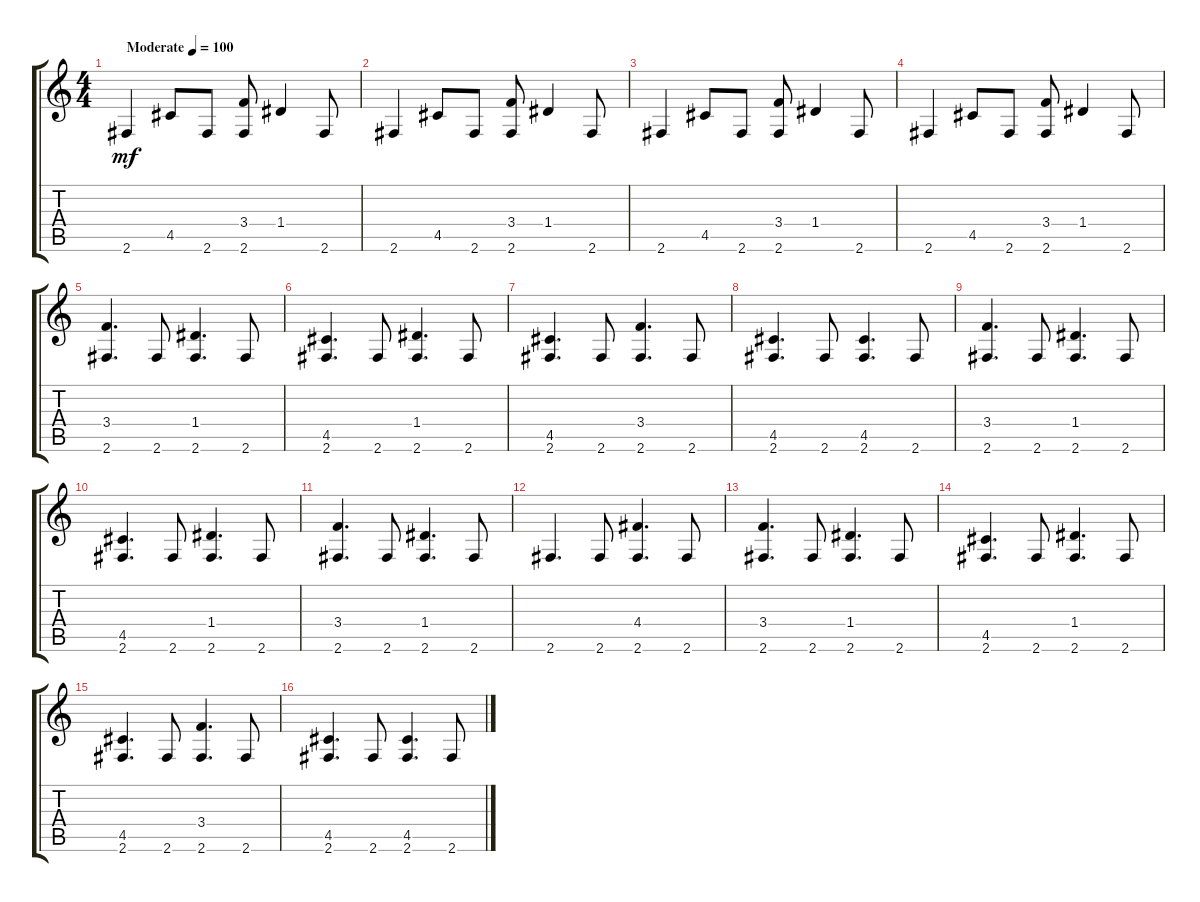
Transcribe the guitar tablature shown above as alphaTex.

\track "" {instrument acousticbass}
\staff {score tabs}
\tuning (E4 B3 G3 D3 A2 E2) {hide}
\ts (4 4)
\tempo (100 "Moderate")
\clef g2
\ks c
2.6.4{dy mf instrument acousticbass} 4.5.8 2.6.8 (3.4 2.6).8 1.4.4 2.6.8 |
2.6.4 4.5.8 2.6.8 (3.4 2.6).8 1.4.4 2.6.8 |
2.6.4 4.5.8 2.6.8 (3.4 2.6).8 1.4.4 2.6.8 |
2.6.4 4.5.8 2.6.8 (3.4 2.6).8 1.4.4 2.6.8 |
(3.4 2.6).4{d} 2.6.8 (1.4 2.6).4{d} 2.6.8 |
(4.5 2.6).4{d} 2.6.8 (1.4 2.6).4{d} 2.6.8 |
(4.5 2.6).4{d} 2.6.8 (3.4 2.6).4{d} 2.6.8 |
(4.5 2.6).4{d} 2.6.8 (4.5 2.6).4{d} 2.6.8 |
(3.4 2.6).4{d} 2.6.8 (1.4 2.6).4{d} 2.6.8 |
(4.5 2.6).4{d} 2.6.8 (1.4 2.6).4{d} 2.6.8 |
(3.4 2.6).4{d} 2.6.8 (1.4 2.6).4{d} 2.6.8 |
2.6.4{d} 2.6.8 (4.4 2.6).4{d} 2.6.8 |
(3.4 2.6).4{d} 2.6.8 (1.4 2.6).4{d} 2.6.8 |
(4.5 2.6).4{d} 2.6.8 (1.4 2.6).4{d} 2.6.8 |
(4.5 2.6).4{d} 2.6.8 (3.4 2.6).4{d} 2.6.8 |
(4.5 2.6).4{d} 2.6.8 (4.5 2.6).4{d} 2.6.8
